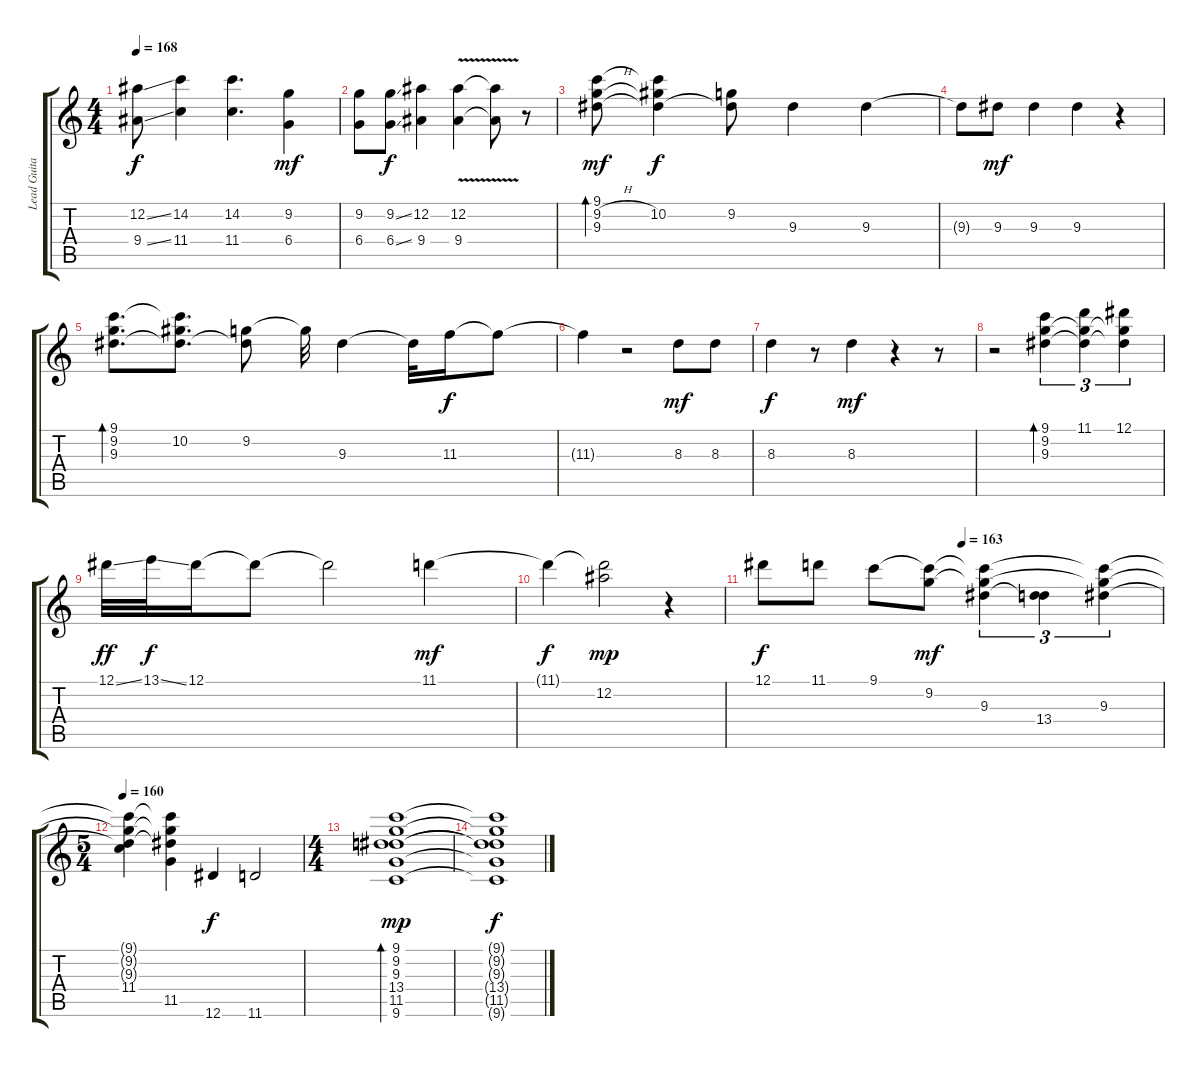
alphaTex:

\track ("Lead Guitar" "Lead Guita") {instrument acousticguitarsteel}
\staff {score tabs}
\tuning (Eb4 Bb3 Gb3 Db3 Ab2 Eb2) {hide}
\ts (4 4)
\tempo 168
\clef g2
\ks c
(12.2{ss} 9.4{ss}).8{dy f} (14.2 11.4).4 (14.2 11.4).4{d} (9.2 6.4).4{dy mf} |
(9.2 6.4).8 (9.2{ss} 6.4{ss}).8{dy f} (12.2 9.4).4 (12.2{v} 9.4).4 (12.2{t} 9.4{t}).8 r.8 |
(9.1 9.2{h} 9.3).8{bd 480 dy mf} (9.1{t} 10.2 9.3{t}).4{dy f} (9.2 9.3{t}).8 9.3.4 9.3.4 |
9.3{t}.8 9.3.8{dy mf} 9.3.4 9.3.4 r.4 |
(9.1 9.2 9.3).8{d bd 480} (9.1{t} 10.2 9.3{t}).8{d} (9.2 9.3{t}).8 9.2{t}.32 9.3.4 9.3{t}.32 11.3.16{dy f} 11.3{t}.8 |
11.3{t}.4 r.2 8.3.8{dy mf} 8.3.8 |
8.3.4{dy f} r.8 8.3.4{dy mf} r.4 r.8 |
r.2 (9.1 9.2 9.3).4{tu (3 2) bd 480} (11.1 9.2{t} 9.3{t}).4{tu (3 2)} (12.1 9.2{t} 9.3{t}).4{tu (3 2)} |
12.1{ss}.32{dy ff} 13.1{ss}.32{dy f} 12.1.16 12.1{t}.8 12.1{t}.2 11.1.4{dy mf} |
11.1{t}.4{dy f} (11.1{t} 12.2).2{dy mp} r.4 |
\tempo (163 0.5)
12.1.8{dy f} 11.1.8 9.1.8 (9.1{t} 9.2).8{dy mf} (9.1{t} 9.2{t} 9.3).4{tu (3 2)} (9.3{t} 13.4).4{tu (3 2)} (9.1{t} 9.2{t} 9.3).4{tu (3 2)} |
\ts (5 4)
\tempo 160
(9.1{t} 9.2{t} 9.3{t} 11.4).4 (9.1{t} 9.2{t} 9.3{t} 11.5).4 12.6.4{dy f} 11.6.2 |
\ts (4 4)
(9.1 9.2 9.3 13.4 11.5 9.6).1{bd 480 dy mp} |
(9.1{t} 9.2{t} 9.3{t} 13.4{t} 11.5{t} 9.6{t}).1{dy f}
